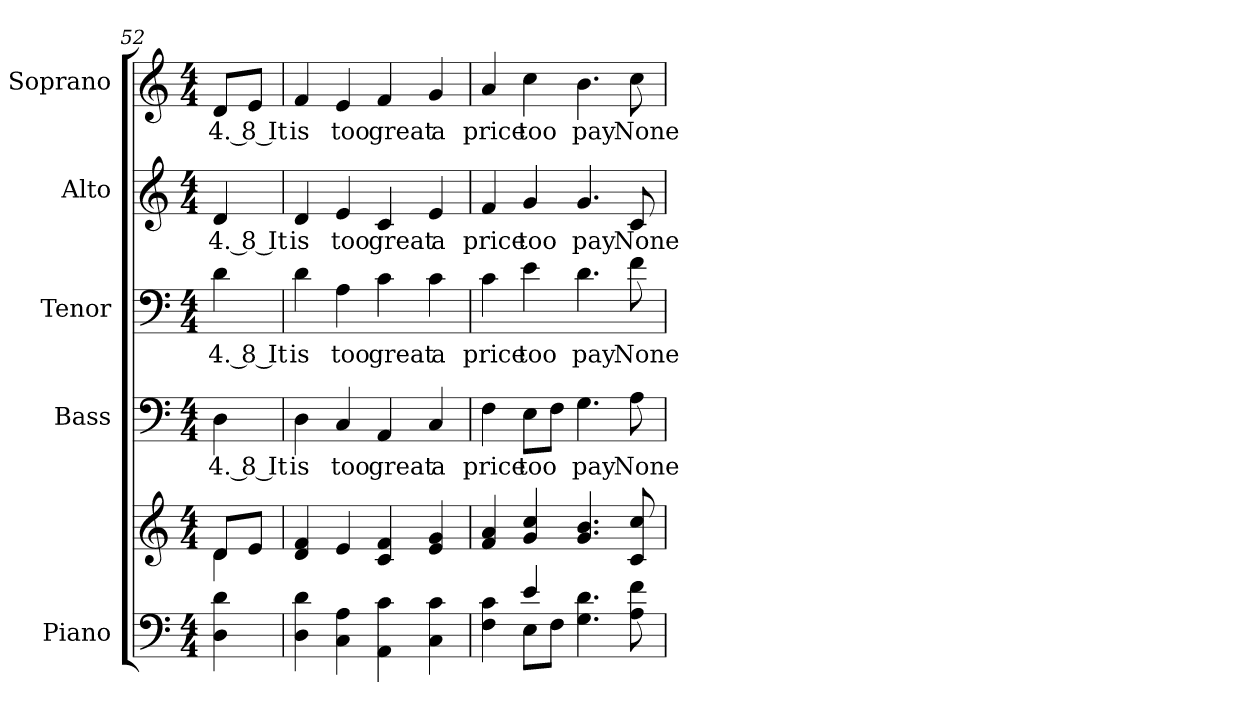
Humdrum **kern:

**kern	**kern	**kern	**text	**kern	**text	**kern	**text	**kern	**text
*part5	*part5	*part4	*part4	*part3	*part3	*part2	*part2	*part1	*part1
*staff6	*staff5	*staff4	*staff4	*staff3	*staff3	*staff2	*staff2	*staff1	*staff1
*I"Piano	*	*I"Bass	*	*I"Tenor	*	*I"Alto	*	*I"Soprano	*
*I'Pno.	*	*I'B.	*	*I'T.	*	*I'A.	*	*I'S.	*
*clefF4	*clefG2	*clefF4	*	*clefF4	*	*clefG2	*	*clefG2	*
*k[]	*k[]	*k[]	*	*k[]	*	*k[]	*	*k[]	*
*C:	*C:	*C:	*	*C:	*	*C:	*	*C:	*
*M4/4	*M4/4	*M4/4	*	*M4/4	*	*M4/4	*	*M4/4	*
=52	=52	=52	=52	=52	=52	=52	=52	=52	=52
*	*^	*	*	*	*	*	*	*	*
!	!	!	!	!LO:LY:b:color=#000000	!	!	!	!	!	!
!	!	!	!	!	!	!LO:LY:b:color=#000000	!	!	!	!
!	!	!	!	!	!	!	!	!LO:LY:b:color=#000000	!	!
!	!	!	!	!	!	!	!	!	!	!LO:LY:b:color=#000000
4Di\ 4di	8di/L	4di\	4Di\	4. 8 It	4di\	4. 8 It	4di/	4. 8 It	8di/L	4. 8 It
.	8ei/J	.	.	.	.	.	.	.	8ei/J	.
*	*v	*v	*	*	*	*	*	*	*	*
=53	=53	=53	=53	=53	=53	=53	=53	=53	=53
!	!	!	!LO:LY:b:color=#000000	!	!	!	!	!	!
!	!	!	!	!	!LO:LY:b:color=#000000	!	!	!	!
!	!	!	!	!	!	!	!LO:LY:b:color=#000000	!	!
!	!	!	!	!	!	!	!	!	!LO:LY:b:color=#000000
4Di\ 4di	4di/ 4fi	4Di\	is	4di\	is	4di/	is	4fi/	is
!	!	!	!LO:LY:b:color=#000000	!	!	!	!	!	!
!	!	!	!	!	!LO:LY:b:color=#000000	!	!	!	!
!	!	!	!	!	!	!	!LO:LY:b:color=#000000	!	!
!	!	!	!	!	!	!	!	!	!LO:LY:b:color=#000000
4Ci\ 4Ai	4ei/	4Ci/	too	4Ai\	too	4ei/	too	4ei/	too
!	!	!	!LO:LY:b:color=#000000	!	!	!	!	!	!
!	!	!	!	!	!LO:LY:b:color=#000000	!	!	!	!
!	!	!	!	!	!	!	!LO:LY:b:color=#000000	!	!
!	!	!	!	!	!	!	!	!	!LO:LY:b:color=#000000
4AAi\ 4ci	4ci/ 4fi	4AAi/	great	4ci\	great	4ci/	great	4fi/	great
!	!	!	!LO:LY:b:color=#000000	!	!	!	!	!	!
!	!	!	!	!	!LO:LY:b:color=#000000	!	!	!	!
!	!	!	!	!	!	!	!LO:LY:b:color=#000000	!	!
!	!	!	!	!	!	!	!	!	!LO:LY:b:color=#000000
4Ci\ 4ci	4ei/ 4gi	4Ci/	a	4ci\	a	4ei/	a	4gi/	a
=54	=54	=54	=54	=54	=54	=54	=54	=54	=54
*^	*	*	*	*	*	*	*	*	*
!	!	!	!	!LO:LY:b:color=#000000	!	!	!	!	!	!
!	!	!	!	!	!	!LO:LY:b:color=#000000	!	!	!	!
!	!	!	!	!	!	!	!	!LO:LY:b:color=#000000	!	!
!	!	!	!	!	!	!	!	!	!	!LO:LY:b:color=#000000
4Fi\ 4ci	4ryy	4fi/ 4ai	4Fi\	price	4ci\	price	4fi/	price	4ai/	price
!	!	!	!	!LO:LY:b:color=#000000	!	!	!	!	!	!
!	!	!	!	!	!	!LO:LY:b:color=#000000	!	!	!	!
!	!	!	!	!	!	!	!	!LO:LY:b:color=#000000	!	!
!	!	!	!	!	!	!	!	!	!	!LO:LY:b:color=#000000
4ei/	8Ei\L	4gi/ 4cci	8Ei\L	too	4ei\	too	4gi/	too	4cci\	too
.	8Fi\J	.	8Fi\J	.	.	.	.	.	.	.
!	!	!	!	!LO:LY:b:color=#000000	!	!	!	!	!	!
!	!	!	!	!	!	!LO:LY:b:color=#000000	!	!	!	!
!	!	!	!	!	!	!	!	!LO:LY:b:color=#000000	!	!
!	!	!	!	!	!	!	!	!	!	!LO:LY:b:color=#000000
4.Gi\ 4.di	2ryy	4.gi/ 4.bi	4.Gi\	pay	4.di\	pay	4.gi/	pay	4.bi\	pay
!	!	!	!	!LO:LY:b:color=#000000	!	!	!	!	!	!
!	!	!	!	!	!	!LO:LY:b:color=#000000	!	!	!	!
!	!	!	!	!	!	!	!	!LO:LY:b:color=#000000	!	!
!	!	!	!	!	!	!	!	!	!	!LO:LY:b:color=#000000
8Ai\ 8fi	.	8ci/ 8cci	8Ai\	None	8fi\	None	8ci/	None	8cci\	None
*v	*v	*	*	*	*	*	*	*	*	*
=	=	=	=	=	=	=	=	=	=
*-	*-	*-	*-	*-	*-	*-	*-	*-	*-
